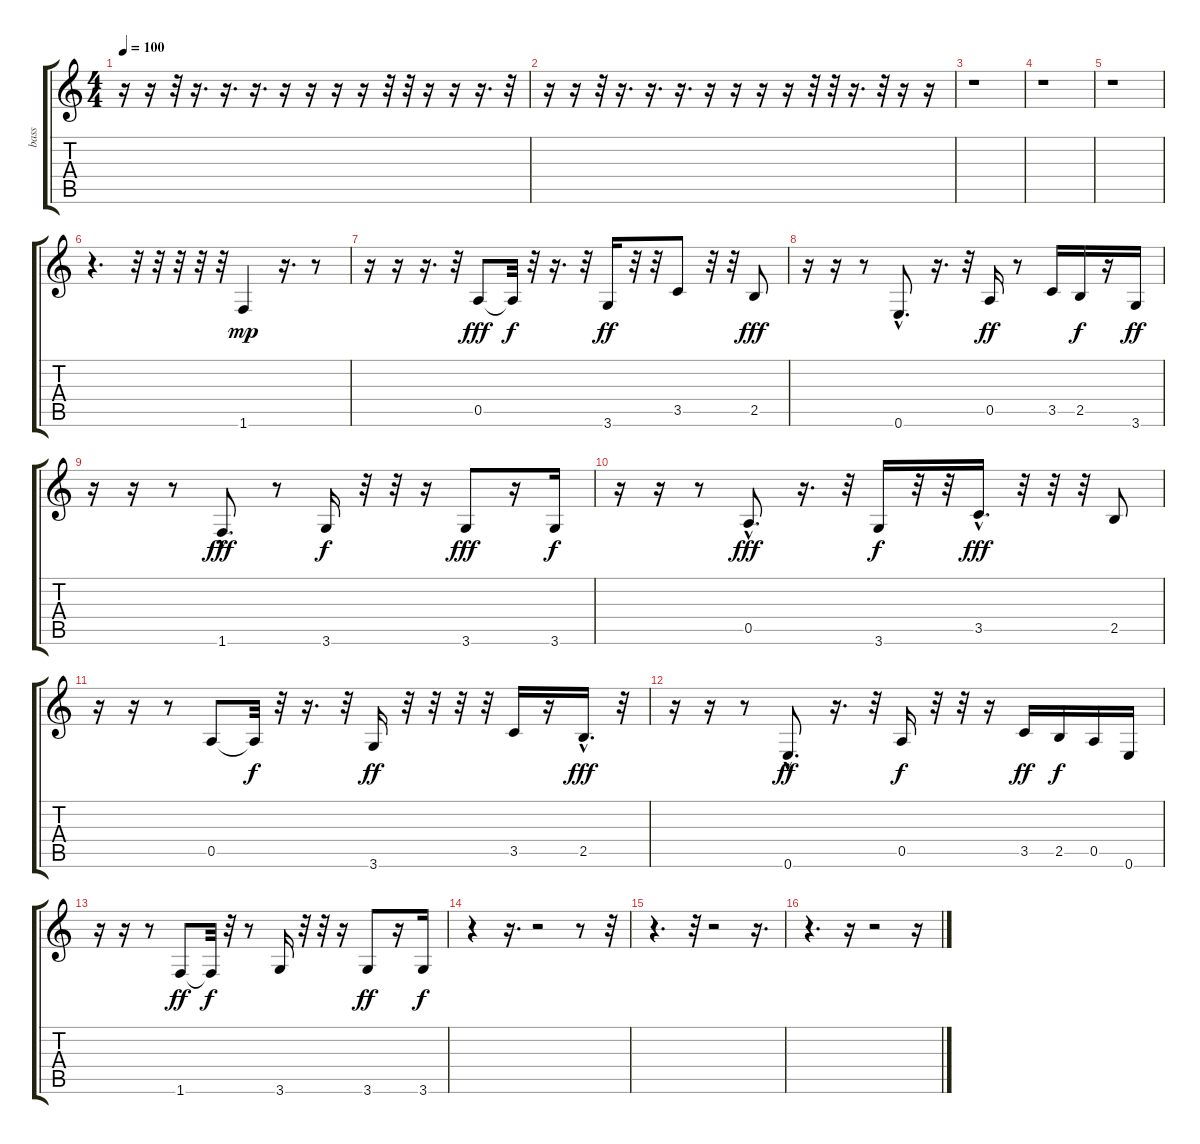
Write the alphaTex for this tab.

\track ("bass" "bass") {instrument electricbassfinger}
\staff {score tabs}
\tuning (E4 B3 G3 D3 A2 E2) {hide}
\ts (4 4)
\tempo 100
\clef g2
\ks c
r.16{dy f} r.16 r.32 r.16{d} r.16{d} r.16{d} r.16 r.16 r.16 r.16 r.32 r.32 r.16 r.16 r.16{d} r.32 |
r.16 r.16 r.32 r.16{d} r.16{d} r.16{d} r.16 r.16 r.16 r.16 r.32 r.32 r.16{d} r.32 r.16 r.16 |
r.1 |
r.1 |
r.1 |
r.4{d} r.32 r.32 r.32 r.32 r.32 1.6.4{dy mp} r.16{d} r.8 |
r.16 r.16 r.16{d} r.32 0.5.8{dy fff} 0.5{t}.32{dy f} r.32 r.16{d} r.32 3.6.16{dy ff} r.32 r.32 3.5.8 r.32 r.32 2.5.8{dy fff} |
r.16 r.16 r.8 0.6{hac}.8{d} r.16{d} r.32 0.5.16{dy ff} r.8 3.5.16 2.5.16{dy f} r.16 3.6.16{dy ff} |
r.16 r.16 r.8 1.6{hac}.8{d dy fff} r.8 3.6.16{dy f} r.32 r.32 r.16 3.6.8{dy fff} r.16 3.6.16{dy f} |
r.16 r.16 r.8 0.5{hac}.8{d dy fff} r.16{d} r.32 3.6.16{dy f} r.32 r.32 3.5{hac}.16{d dy fff} r.32 r.32 r.32 2.5.8 |
r.16 r.16 r.8 0.5.8 0.5{t}.32{dy f} r.32 r.16{d} r.32 3.6.16{dy ff} r.32 r.32 r.32 r.32 3.5.16 r.16 2.5{hac}.16{d dy fff} r.32 |
r.16 r.16 r.8 0.6{hac}.8{d dy ff} r.16{d} r.32 0.5.16{dy f} r.32 r.32 r.16 3.5.16{dy ff} 2.5.16{dy f} 0.5.16 0.6.16 |
r.16 r.16 r.8 1.6.8{dy ff} 1.6{t}.32{dy f} r.32 r.8 3.6.16 r.32 r.32 r.16 3.6.8{dy ff} r.16 3.6.16{dy f} |
r.4 r.16{d} r.2 r.8 r.32 |
r.4{d} r.32 r.2 r.16{d} |
r.4{d} r.16 r.2 r.16
